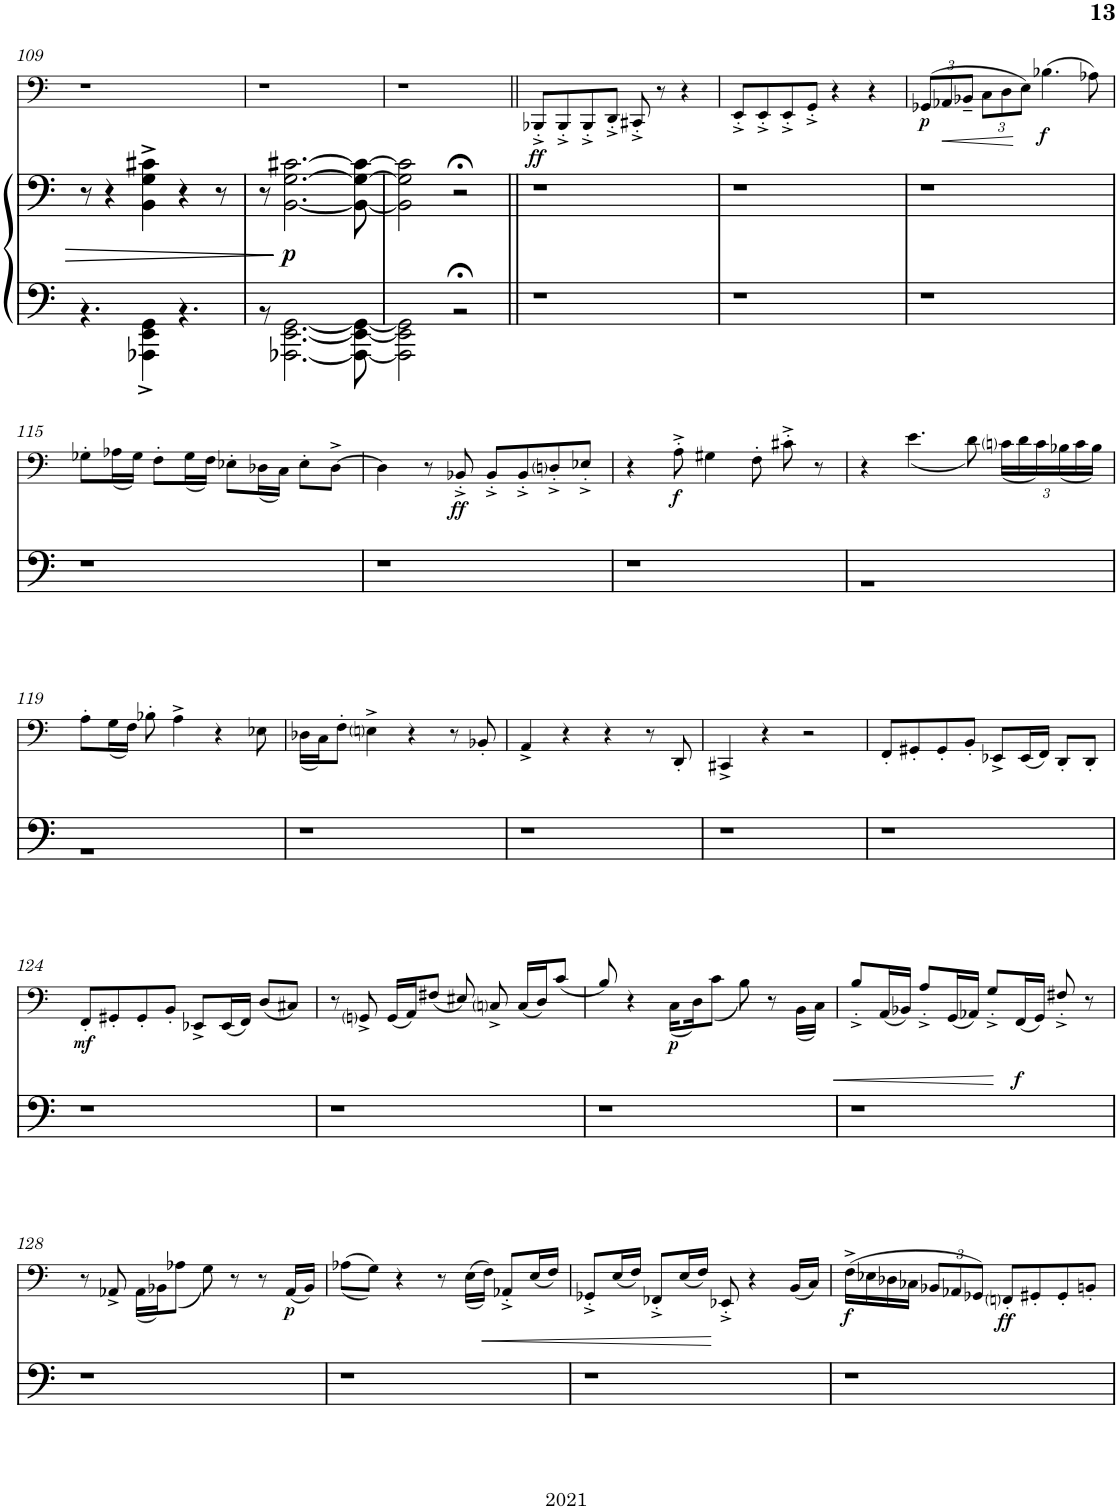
**kern	**kern	**dynam	**kern	**dynam
*part2	*part2	*part2	*part1	*part1
*staff3	*staff2	*staff2/3	*staff1	*staff1
*I"Piano	*	*	*I"Tuba	*
*I'Pno	*	*	*I'Tba	*
!!LO:PB:g=z
*clefF4	*clefF4	*	*clefF4	*
*k[]	*k[]	*	*k[]	*
*C:	*C:	*	*C:	*
*M4/4	*M4/4	*	*M4/4	*
=109	=109	=109	=109	=109
*^	*	*	*	*
1ryy	4.r	8r	.	1r	.
.	.	4r	.	.	.
.	4AAA-X\^ 4EE\^ 4GG\^	4BB\^ 4G\^ 4c#X\^	.	.	.
.	4.r	4r	.	.	.
.	.	8r	.	.	.
=110	=110	=110	=110	=110	=110
1ryy	8r	8r	.	1r	.
!	!	!	!LO:DY:b	!	!
.	[2.AAA-X\ [2.EE\ [2.GG\	[2.BB\ [2.G\ [2.c#X\	p	.	.
.	8AAA-\_ 8EE\_ 8GG\_	8BB\_ 8G\_ 8c#\_	.	.	.
=111	=111	=111	=111	=111	=111
1ryy	2AAA-\] 2EE\] 2GG\]	2BB\] 2G\] 2c#\]	.	1r	.
.	2r;<	2r;<	.	.	.
=112||	=112||	=112||	=112||	=112||	=112||
!	!	!	!	!	!LO:DY:b
*v	*v	*	*	*	*
1r	1r	.	8BBB-X'^/L	ff
.	.	.	8BBB-'^/	.
.	.	.	8BBB-'^/	.
.	.	.	8DD'^/J	.
.	.	.	8CC#X'^/	.
.	.	.	8r	.
.	.	.	4r	.
=113	=113	=113	=113	=113
1r	1r	.	8EE'^/L	.
.	.	.	8EE'^/	.
.	.	.	8EE'^/	.
.	.	.	8GG'^/J	.
.	.	.	4r	.
.	.	.	4r	.
=114	=114	=114	=114	=114
*	*	*	*Xbrackettup	*
!	!	!	!	!LO:DY:b
1r	1r	.	(>12GG-X/L	p
!	!	!	!	!LO:HP:b
.	.	.	12AA-X/	<
.	.	.	12BB-X~/J	.
.	.	.	12C\L	.
.	.	.	12D\	.
.	.	.	12E\J)	[
!	!	!	!	!LO:DY:b
.	.	.	(>4.B-X\	f
.	.	.	8A-X\)	.
!!LO:LB:g=z
=115	=115	=115	=115	=115
1r	1r	.	8G-X'\L	.
.	.	.	(<16A-X\L	.
.	.	.	16G-\JJ)	.
.	.	.	8F'\L	.
.	.	.	(<16G-\L	.
.	.	.	16F\JJ)	.
.	.	.	8E-X'\L	.
.	.	.	(<16D-X\L	.
.	.	.	16C\JJ)	.
.	.	.	8E-'\L	.
.	.	.	[8D-^\J	.
=116	=116	=116	=116	=116
1r	1r	.	4D-\]	.
.	.	.	8r	.
!	!	!	!	!LO:DY:b
.	.	.	8BB-X'^/	ff
.	.	.	8BB-'^/L	.
.	.	.	8BB-'^/	.
.	.	.	8Dni'^/	.
.	.	.	8E-X'^/J	.
=117	=117	=117	=117	=117
1r	1r	.	4r	.
!	!	!	!	!LO:DY:b
.	.	.	8A'^\	f
.	.	.	4G#X\	.
.	.	.	8F'\	.
.	.	.	8c#X'^\	.
.	.	.	8r	.
=118	=118	=118	=118	=118
*^	*	*	*	*
1ryy	1r	1r	.	4r	.
.	.	.	.	(<4.e\	.
.	.	.	.	8d\)	.
.	.	.	.	(<24cni\LL	.
.	.	.	.	24d\	.
.	.	.	.	24c\)	.
.	.	.	.	(<24B-X\	.
.	.	.	.	24c\	.
.	.	.	.	24B-\JJ)	.
!!LO:LB:g=z
=119	=119	=119	=119	=119	=119
1ryy	1r	1r	.	8A'\L	.
.	.	.	.	(<16G\L	.
.	.	.	.	16F\JJ)	.
.	.	.	.	8B-X'\	.
.	.	.	.	4A^\	.
.	.	.	.	4r	.
.	.	.	.	8E-X\	.
*v	*v	*	*	*	*
=120	=120	=120	=120	=120
1r	1r	.	(<16D-X\LL	.
.	.	.	16C\J)	.
.	.	.	8F'\J	.
.	.	.	4Eni^\	.
.	.	.	4r	.
.	.	.	8r	.
.	.	.	8BB-X'/	.
=121	=121	=121	=121	=121
1r	1r	.	4AA^/	.
.	.	.	4r	.
.	.	.	4r	.
.	.	.	8r	.
.	.	.	8DD'/	.
=122	=122	=122	=122	=122
1r	1r	.	4CC#X^/	.
.	.	.	4r	.
.	.	.	2r	.
=123	=123	=123	=123	=123
1r	1r	.	8FF'/L	.
.	.	.	8GG#X'/	.
.	.	.	8GG#'/	.
.	.	.	8BB'/J	.
.	.	.	8EE-X^/L	.
.	.	.	(<16EE-/L	.
.	.	.	16FF/JJ)	.
.	.	.	8DD'/L	.
.	.	.	8DD'/J	.
!!LO:LB:g=z
=124	=124	=124	=124	=124
!	!	!	!	!LO:DY:b
1r	1r	.	8FF'/L	mf
.	.	.	8GG#X'/	.
.	.	.	8GG#'/	.
.	.	.	8BB'/J	.
.	.	.	8EE-X^/L	.
.	.	.	(<16EE-/L	.
.	.	.	16FF/JJ)	.
.	.	.	(<8D/L	.
.	.	.	8C#X/J)	.
=125	=125	=125	=125	=125
1r	1r	.	8r	.
.	.	.	8GGni^/	.
.	.	.	(<16GG/LL	.
.	.	.	16AA/J)	.
.	.	.	(<8F#X/J	.
.	.	.	8E#X/)	.
.	.	.	8Cni^/	.
.	.	.	(<16C/LL	.
.	.	.	16D/J)	.
.	.	.	(<8c/J	.
=126	=126	=126	=126	=126
1r	1r	.	8B/)	.
.	.	.	4r	.
!	!	!	!	!LO:DY:b
.	.	.	(<16C\LL	p
.	.	.	16D\L)	.
.	.	.	(<8c\J	.
.	.	.	8B\)	.
.	.	.	8r	.
.	.	.	(<16BB\LL	.
!	!	!	!	!LO:HP:b
.	.	.	16C\JJ)	<
=127	=127	=127	=127	=127
1r	1r	.	8B'^/L	.
.	.	.	(<16AA/L	.
.	.	.	16BB-X/JJ)	.
.	.	.	8A'^/L	.
.	.	.	(<16GG/L	.
.	.	.	16AA-X/JJ)	.
.	.	.	8G'^/L	.
!	!	!	!	!LO:DY:n=1:b
.	.	.	(<16FF/L	[ f
.	.	.	16GG/JJ)	.
.	.	.	8F#X'^/	.
.	.	.	8r	.
!!LO:LB:g=z
=128	=128	=128	=128	=128
1r	1r	.	8r	.
.	.	.	8AA-X^/	.
.	.	.	(<16AA-\LL	.
.	.	.	16BB-X\J)	.
.	.	.	(<8A-X\J	.
.	.	.	8G\)	.
.	.	.	8r	.
.	.	.	8r	.
!	!	!	!	!LO:DY:b
.	.	.	(<16AA-/LL	p
.	.	.	16BB-/JJ)	.
=129	=129	=129	=129	=129
1r	1r	.	(<(8A-X\L	.
.	.	.	8G\J))	.
.	.	.	4r	.
.	.	.	8r	.
.	.	.	(<(16E\LL	.
!	!	!	!	!LO:HP:b
.	.	.	16F\JJ))	<
.	.	.	8AA-X'^/L	.
.	.	.	(16E/L	.
.	.	.	16F/JJ)	.
=130	=130	=130	=130	=130
1r	1r	.	8GG-X'^/L	.
.	.	.	(16E/L	.
.	.	.	16F/JJ)	.
.	.	.	8FF-X'^/L	.
.	.	.	(16E/L	.
.	.	.	16F/JJ)	.
.	.	.	8EE-X'^/	[
.	.	.	4r	.
.	.	.	(16BB/LL	.
.	.	.	16C/JJ)	.
=131	=131	=131	=131	=131
!	!	!	!	!LO:DY:b
1r	1r	.	(16F^\LL	f
.	.	.	16E-X\	.
.	.	.	16D-X\	.
.	.	.	16C-X\JJ	.
.	.	.	12BB-X/L	.
.	.	.	12AA-X/	.
.	.	.	12GG-X/J)	.
!	!	!	!	!LO:DY:b
.	.	.	8FFni'/L	ff
.	.	.	8GG#X'/	.
.	.	.	8GG#'/	.
.	.	.	8BBn'/J	.
=	=	=	=	=
*-	*-	*-	*-	*-
